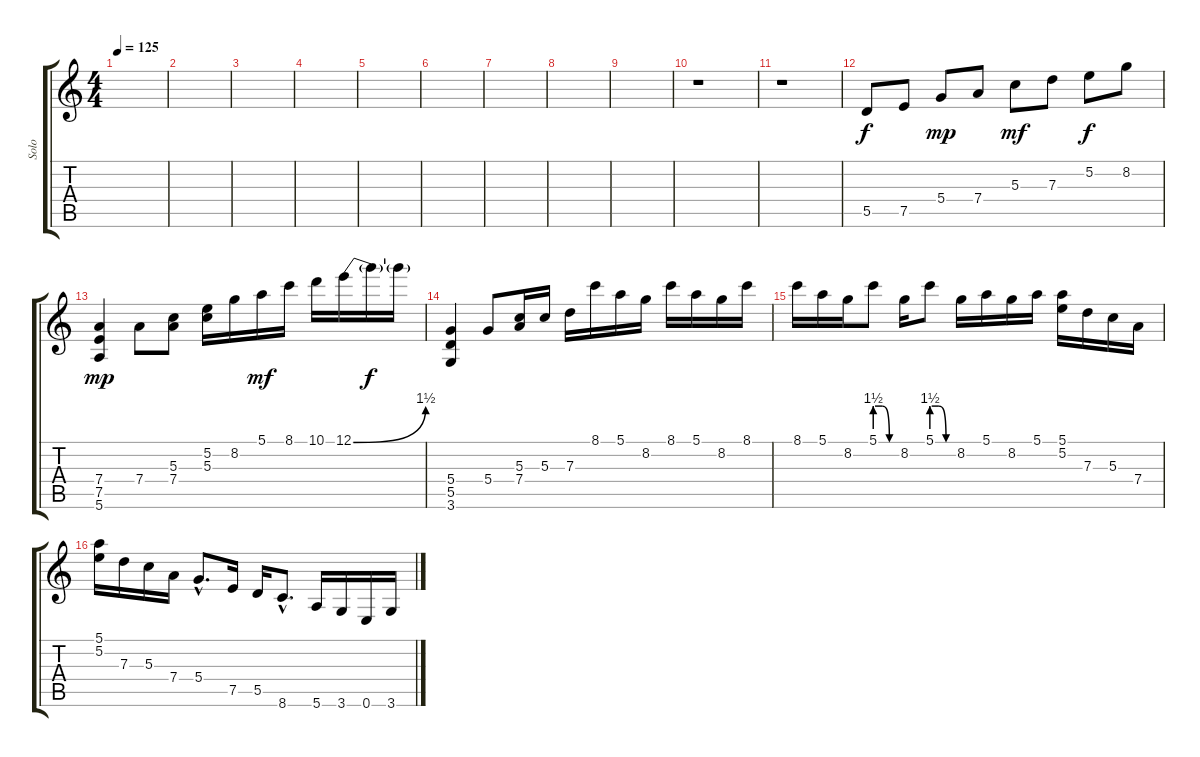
\track ("Solo" "Solo") {instrument overdrivenguitar}
\staff {score tabs}
\tuning (E4 B3 G3 D3 A2 E2) {hide}
\ts (4 4)
\tempo 125
\clef g2
\ks c
|
|
|
|
|
|
|
|
|
r.1 |
r.1 |
5.5.8 7.5.8 5.4.8{dy mp} 7.4.8 5.3.8{dy mf} 7.3.8 5.2.8{dy f} 8.2.8 |
(7.4 7.5 5.6).4{dy mp} 7.4.8 (5.3 7.4).8 (5.2 5.3).16 8.2.16 5.1.16{dy mf} 8.1.16 10.1.16 12.1{be (bend 0 0 60 6)}.16 12.1{t}.16{dy f} 12.1{t}.16 |
(5.4 5.5 3.6).4 5.4.8 (5.3 7.4).16 5.3.16 7.3.16 8.1.16 5.1.16 8.2.16 8.1.16 5.1.16 8.2.16 8.1.16 |
8.1.16 5.1.16 8.2.16 5.1{be (custom 0 6 20 6 40 0 60 0)}.8 8.2.16 5.1{be (custom 0 6 20 6 40 0 60 0)}.8 8.2.16 5.1.16 8.2.16 5.1.16 (5.1 5.2).16 7.3.16 5.3.16 7.4.16 |
(5.1 5.2).16 7.3.16 5.3.16 7.4.16 5.4{hac}.8{d} 7.5.16 5.5.16 8.6{hac}.8{d} 5.6.16 3.6.16 0.6.16 3.6.16
